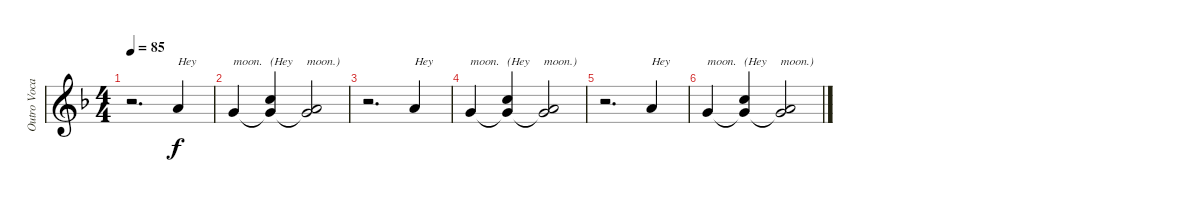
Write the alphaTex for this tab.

\track ("Outro Vocals 2" "Outro Voca") {instrument flute}
\staff {score}
\tuning (E4 B3 G3 D3 A2 E2) {hide}
\ts (4 4)
\tempo 85
\clef g2
\ks f
r.2{d dy f} 10.2.4{txt "Hey"} |
8.2.4{txt "moon."} (8.1 8.2{t}).4{txt "(Hey"} (5.1 8.2{t}).2{txt "moon.)"} |
r.2{d} 10.2.4{txt "Hey"} |
8.2.4{txt "moon." volume 2} (8.1 8.2{t}).4{txt "(Hey"} (5.1 8.2{t}).2{txt "moon.)"} |
r.2{d} 10.2.4{txt "Hey"} |
8.2.4{txt "moon."} (8.1 8.2{t}).4{txt "(Hey"} (5.1 8.2{t}).2{txt "moon.)"}
